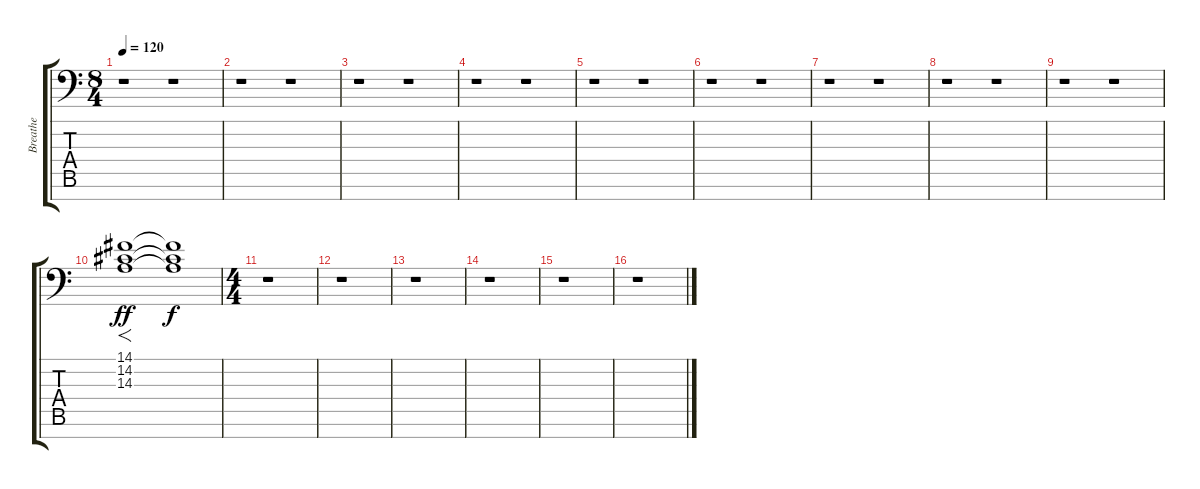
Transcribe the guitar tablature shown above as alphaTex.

\track ("Breathe" "Breathe") {instrument synthvoice}
\staff {score tabs}
\tuning (E3 B2 G2 D2 A1 E1 B0) {hide}
\ts (8 4)
\tempo 120
\clef f4
\ks c
r.1{dy fff} r.1 |
r.1 r.1 |
r.1 r.1 |
r.1 r.1 |
r.1 r.1 |
r.1 r.1 |
r.1 r.1 |
r.1 r.1 |
r.1 r.1 |
(14.1 14.2 14.3).1{f dy ff volume 13 instrument voiceoohs} (14.1{t} 14.2{t} 14.3{t}).1{dy f} |
\ts (4 4)
r.1 |
r.1 |
r.1 |
r.1 |
r.1 |
r.1
